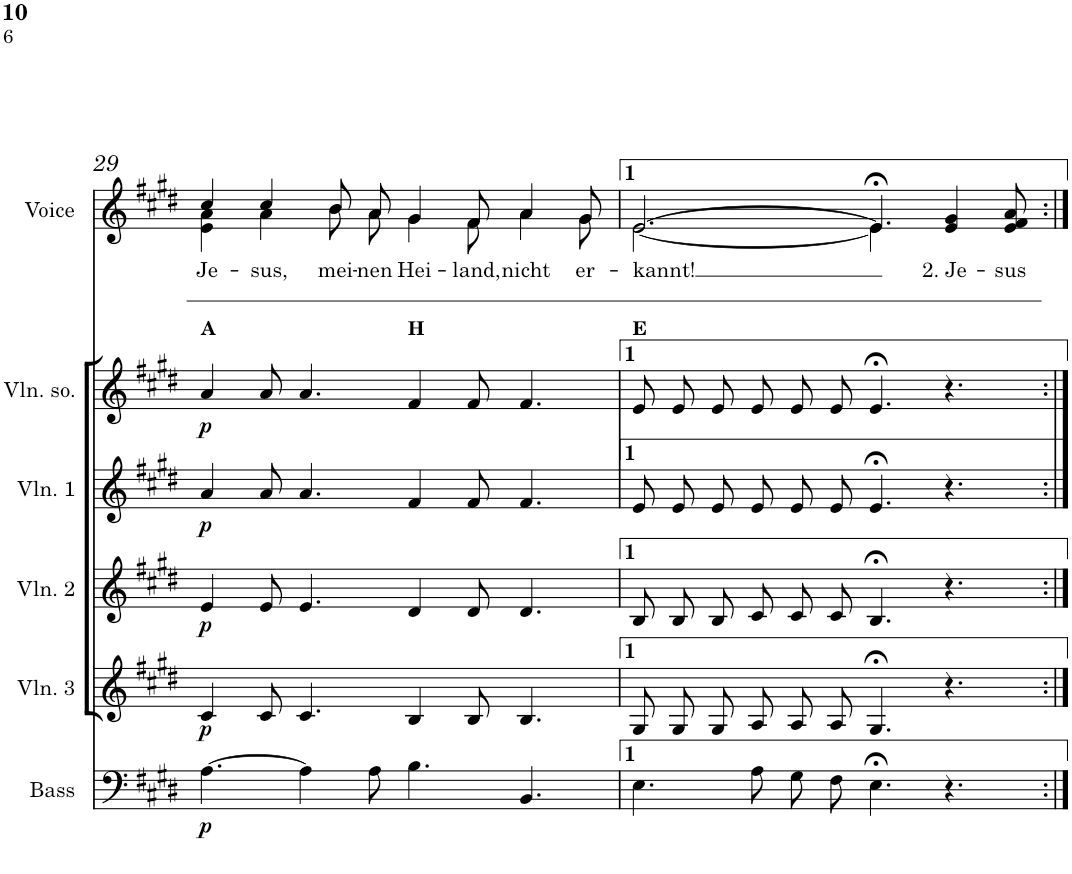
**kern	**dynam	**kern	**dynam	**kern	**dynam	**kern	**dynam	**kern	**dynam	**kern	**text
*part6	*part6	*part5	*part5	*part4	*part4	*part3	*part3	*part2	*part2	*part1	*part1
*staff6	*staff6	*staff5	*staff5	*staff4	*staff4	*staff3	*staff3	*staff2	*staff2	*staff1	*staff1
*I"Bass Gitarre	*	*I"Violine 3	*	*I"Violine 2	*	*I"Violine 1	*	*I"Violine solo	*	*I"Voice	*
*I'Bass	*	*I'Vln. 3	*	*I'Vln. 2	*	*I'Vln. 1	*	*I'Vln. so.	*	*I'Voice	*
!!LO:PB:g=z
*clefF4	*	*clefG2	*	*clefG2	*	*clefG2	*	*clefG2	*	*clefG2	*
*Trd7c12	*	*	*	*	*	*	*	*	*	*	*
*k[f#c#g#d#]	*	*k[f#c#g#d#]	*	*k[f#c#g#d#]	*	*k[f#c#g#d#]	*	*k[f#c#g#d#]	*	*k[f#c#g#d#]	*
*E:	*	*E:	*	*E:	*	*E:	*	*E:	*	*E:	*
*M12/8	*	*M12/8	*	*M12/8	*	*M12/8	*	*M12/8	*	*M12/8	*
=29	=29	=29	=29	=29	=29	=29	=29	=29	=29	=29	=29
!	!	!	!	!	!	!	!	!	!	!LO:TX:b:B:t=A	!
!	!LO:DY:b	!	!LO:DY:b	!	!LO:DY:b	!	!LO:DY:b	!	!LO:DY:b	!	!LO:LY:b
*	*	*	*	*	*	*	*	*	*	*^	*
[>4.A\	p	4c#/	p	4e/	p	4a/	p	4a/	p	4cc#/	4e\ 4a\	Je-
!	!	!	!	!	!	!	!	!	!	!	!	!LO:LY:b
.	.	8c#/	.	8e/	.	8a/	.	8a/	.	4cc#/	4a\	-sus,
4A\]	.	4.c#/	.	4.e/	.	4.a/	.	4.a/	.	.	.	.
!	!	!	!	!	!	!	!	!	!	!	!	!LO:LY:b
.	.	.	.	.	.	.	.	.	.	8b/L	8b\L	mei-
!	!	!	!	!	!	!	!	!	!	!	!	!LO:LY:b
8A\	.	.	.	.	.	.	.	.	.	8a/J	8a\J	-nen
!	!	!	!	!	!	!	!	!	!	!LO:TX:b:B:t=H	!	!
!	!	!	!	!	!	!	!	!	!	!	!	!LO:LY:b
4.B\	.	4B/	.	4d#/	.	4f#/	.	4f#/	.	4g#/	4g#\	Hei-
!	!	!	!	!	!	!	!	!	!	!	!	!LO:LY:b
.	.	8B/	.	8d#/	.	8f#/	.	8f#/	.	8f#/	8f#\	-land,
!	!	!	!	!	!	!	!	!	!	!	!	!LO:LY:b
4.BB/	.	4.B/	.	4.d#/	.	4.f#/	.	4.f#/	.	4a/	4a\	nicht
!	!	!	!	!	!	!	!	!	!	!	!	!LO:LY:b
.	.	.	.	.	.	.	.	.	.	8g#/	8g#\	er-
=30	=30	=30	=30	=30	=30	=30	=30	=30	=30	=30	=30	=30
!	!	!	!	!	!	!	!	!	!	!LO:TX:b:B:t=E	!	!
!	!	!	!	!	!	!	!	!	!	!	!	!LO:LY:b
4.E\	.	8G#/L	.	8B/L	.	8e/L	.	8e/L	.	[>2.e/	[<2.e\	-kannt!
.	.	8G#/	.	8B/	.	8e/	.	8e/	.	.	.	.
.	.	8G#/J	.	8B/J	.	8e/J	.	8e/J	.	.	.	.
8A\L	.	8A/L	.	8c#/L	.	8e/L	.	8e/L	.	.	.	.
8G#\	.	8A/	.	8c#/	.	8e/	.	8e/	.	.	.	.
8F#\J	.	8A/J	.	8c#/J	.	8e/J	.	8e/J	.	.	.	.
4.E;<\	.	4.G#;</	.	4.B;</	.	4.e;</	.	4.e;</	.	4.e/]	4.e;<\]	.
!	!	!	!	!	!	!	!	!	!	!	!	!LO:LY:b
4.r	.	4.r	.	4.r	.	4.r	.	4.r	.	4e/ 4g#/	4.ryy	2. Je-
!	!	!	!	!	!	!	!	!	!	!	!	!LO:LY:b
.	.	.	.	.	.	.	.	.	.	8e/ 8f#/ 8a/	.	-sus
*	*	*	*	*	*	*	*	*	*	*v	*v	*
=:|!	=:|!	=:|!	=:|!	=:|!	=:|!	=:|!	=:|!	=:|!	=:|!	=:|!	=:|!
*-	*-	*-	*-	*-	*-	*-	*-	*-	*-	*-	*-
